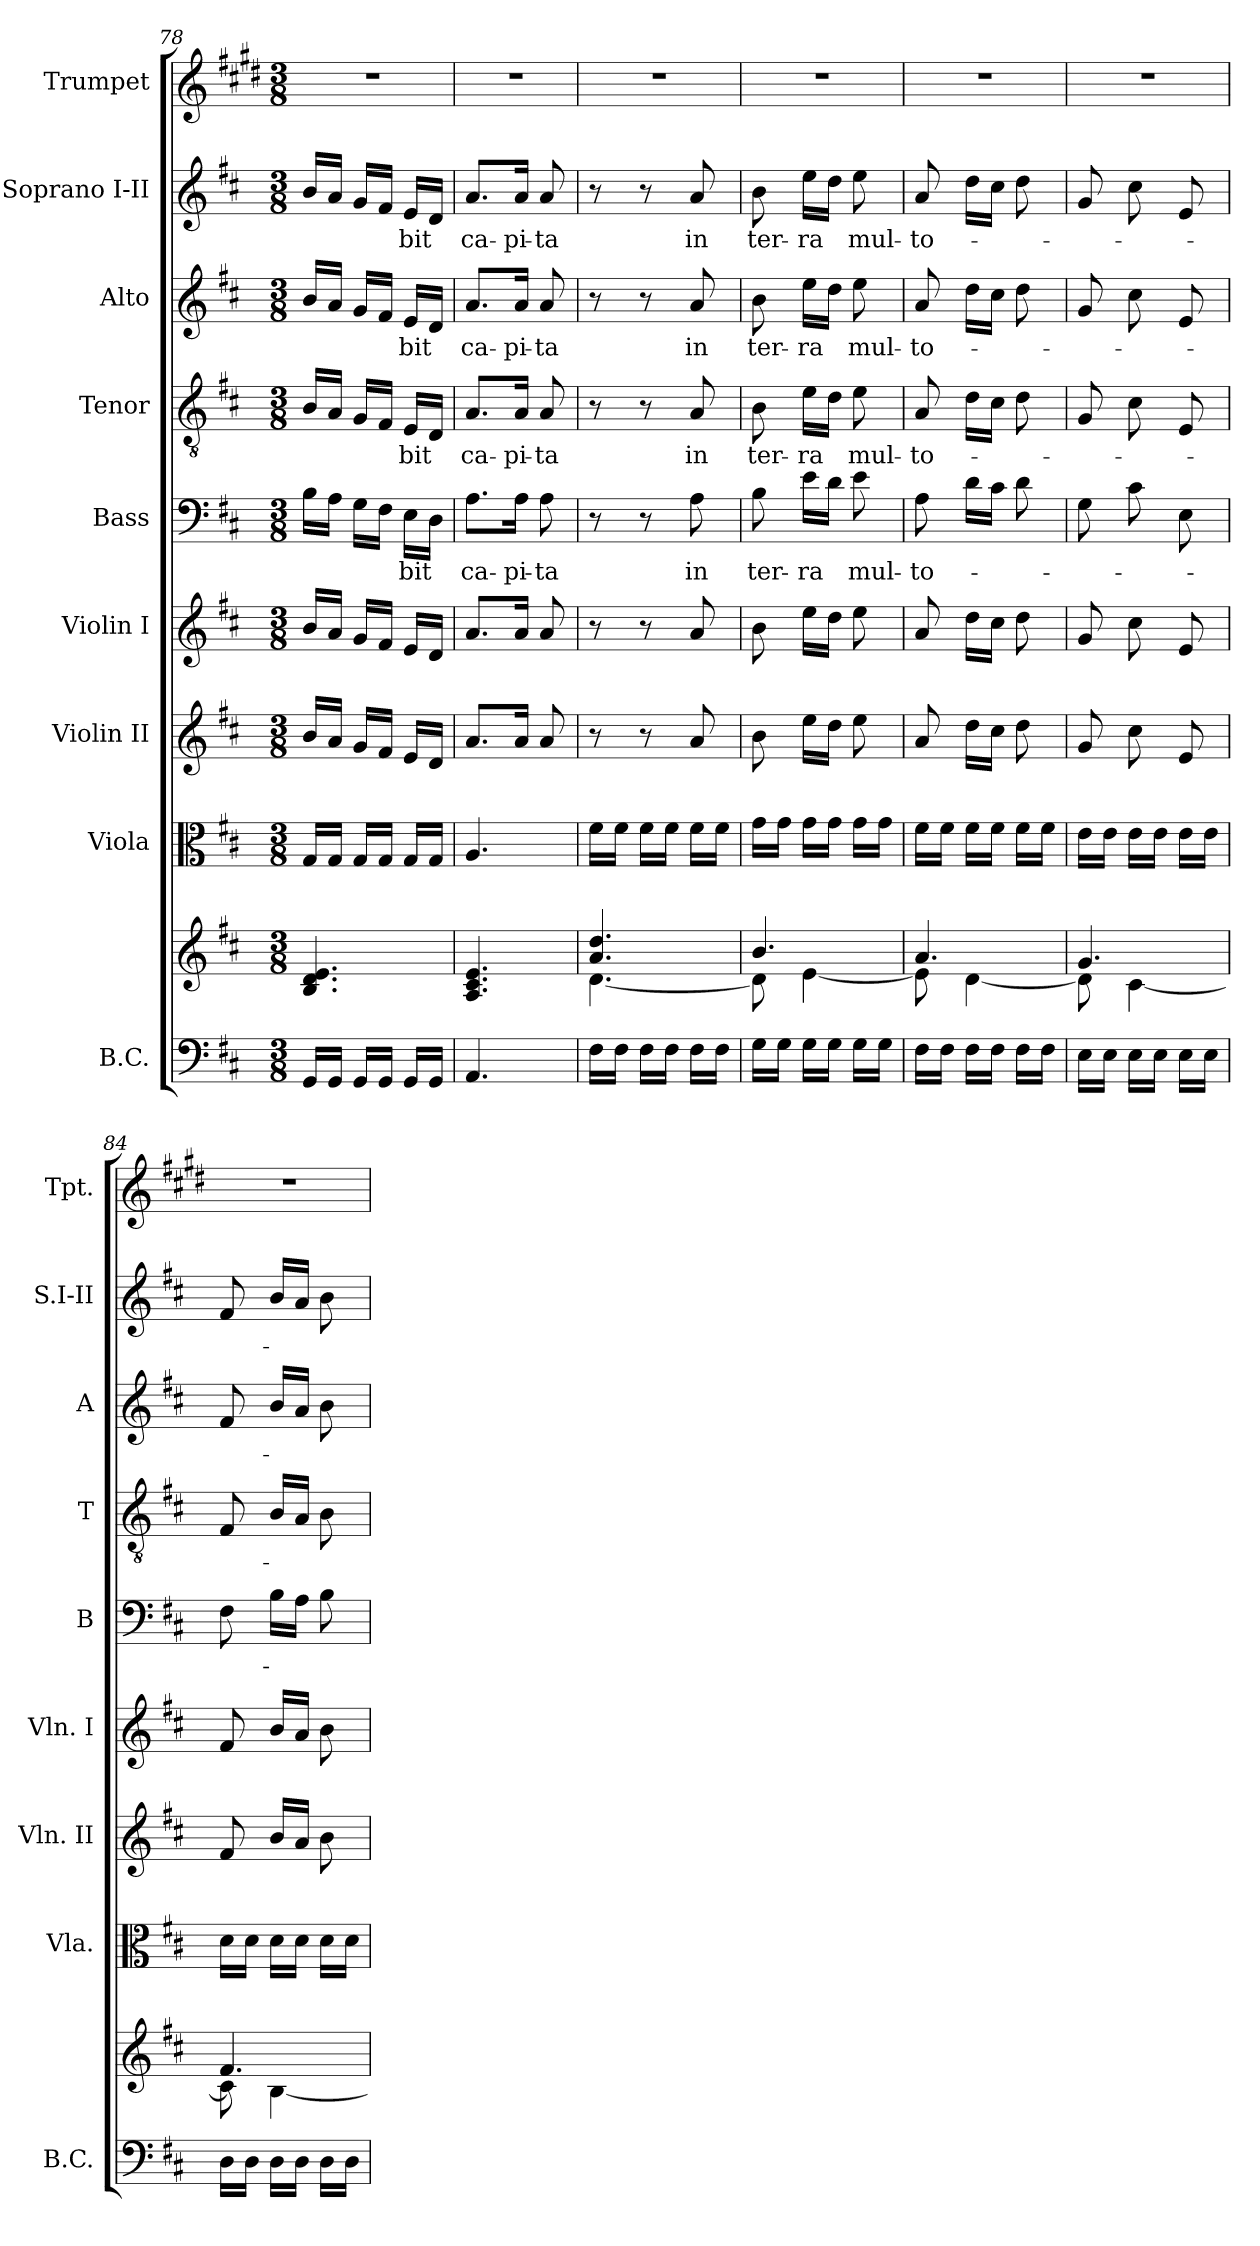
**kern	**kern	**kern	**kern	**kern	**kern	**text	**kern	**text	**kern	**text	**kern	**text	**kern
*part9	*part9	*part8	*part7	*part6	*part5	*part5	*part4	*part4	*part3	*part3	*part2	*part2	*part1
*staff10	*staff9	*staff8	*staff7	*staff6	*staff5	*staff5	*staff4	*staff4	*staff3	*staff3	*staff2	*staff2	*staff1
*I"B.C.	*	*I"Viola	*I"Violin II	*I"Violin I	*I"Bass	*	*I"Tenor	*	*I"Alto	*	*I"Soprano I-II	*	*I"Trumpet
*I'B.C.	*	*I'Vla.	*I'Vln. II	*I'Vln. I	*I'B	*	*I'T	*	*I'A	*	*I'S.I-II	*	*I'Tpt.
*clefF4	*clefG2	*clefC3	*clefG2	*clefG2	*clefF4	*	*clefGv2	*	*clefG2	*	*clefG2	*	*clefG2
*	*	*	*	*	*	*	*	*	*	*	*	*	*ITrd1c2
*k[f#c#]	*k[f#c#]	*k[f#c#]	*k[f#c#]	*k[f#c#]	*k[f#c#]	*	*k[f#c#]	*	*k[f#c#]	*	*k[f#c#]	*	*k[f#c#]
*D:	*D:	*D:	*D:	*D:	*D:	*	*D:	*	*D:	*	*D:	*	*D:
*M3/8	*M3/8	*M3/8	*M3/8	*M3/8	*M3/8	*	*M3/8	*	*M3/8	*	*M3/8	*	*M3/8
=78	=78	=78	=78	=78	=78	=78	=78	=78	=78	=78	=78	=78	=78
16GG/LL	4.B/ 4.d/ 4.e/	16G/LL	16b/LL	16b/LL	16B\LL	.	16B/LL	.	16b/LL	.	16b/LL	.	4.r
16GG/JJ	.	16G/JJ	16a/JJ	16a/JJ	16A\JJ	.	16A/JJ	.	16a/JJ	.	16a/JJ	.	.
16GG/LL	.	16G/LL	16g/LL	16g/LL	16G\LL	.	16G/LL	.	16g/LL	.	16g/LL	.	.
16GG/JJ	.	16G/JJ	16f#/JJ	16f#/JJ	16F#\JJ	.	16F#/JJ	.	16f#/JJ	.	16f#/JJ	.	.
!	!	!	!	!	!	!LO:LY:b	!	!LO:LY:b	!	!LO:LY:b	!	!LO:LY:b	!
16GG/LL	.	16G/LL	16e/LL	16e/LL	16E\LL	-bit	16E/LL	-bit	16e/LL	-bit	16e/LL	-bit	.
16GG/JJ	.	16G/JJ	16d/JJ	16d/JJ	16D\JJ	.	16D/JJ	.	16d/JJ	.	16d/JJ	.	.
=79	=79	=79	=79	=79	=79	=79	=79	=79	=79	=79	=79	=79	=79
!	!	!	!	!	!	!LO:LY:b	!	!LO:LY:b	!	!LO:LY:b	!	!LO:LY:b	!
4.AA/	4.A/ 4.c#/ 4.e/	4.A/	8.a/L	8.a/L	8.A\L	ca-	8.A/L	ca-	8.a/L	ca-	8.a/L	ca-	4.r
!	!	!	!	!	!	!LO:LY:b	!	!LO:LY:b	!	!LO:LY:b	!	!LO:LY:b	!
.	.	.	16a/Jk	16a/Jk	16A\Jk	-pi-	16A/Jk	-pi-	16a/Jk	-pi-	16a/Jk	-pi-	.
!	!	!	!	!	!	!LO:LY:b	!	!LO:LY:b	!	!LO:LY:b	!	!LO:LY:b	!
.	.	.	8a/	8a/	8A\	-ta	8A/	-ta	8a/	-ta	8a/	-ta	.
=80	=80	=80	=80	=80	=80	=80	=80	=80	=80	=80	=80	=80	=80
*	*^	*	*	*	*	*	*	*	*	*	*	*	*
16F#\LL	4.a/ 4.dd/	[<4.d\	16f#\LL	8r	8r	8r	.	8r	.	8r	.	8r	.	4.r
16F#\JJ	.	.	16f#\JJ	.	.	.	.	.	.	.	.	.	.	.
16F#\LL	.	.	16f#\LL	8r	8r	8r	.	8r	.	8r	.	8r	.	.
16F#\JJ	.	.	16f#\JJ	.	.	.	.	.	.	.	.	.	.	.
!	!	!	!	!	!	!	!LO:LY:b	!	!LO:LY:b	!	!LO:LY:b	!	!LO:LY:b	!
16F#\LL	.	.	16f#\LL	8a/	8a/	8A\	in	8A/	in	8a/	in	8a/	in	.
16F#\JJ	.	.	16f#\JJ	.	.	.	.	.	.	.	.	.	.	.
=81	=81	=81	=81	=81	=81	=81	=81	=81	=81	=81	=81	=81	=81	=81
!	!	!	!	!	!	!	!LO:LY:b	!	!LO:LY:b	!	!LO:LY:b	!	!LO:LY:b	!
16G\LL	4.b/	8d\]	16g\LL	8b\	8b\	8B\	ter-	8B\	ter-	8b\	ter-	8b\	ter-	4.r
16G\JJ	.	.	16g\JJ	.	.	.	.	.	.	.	.	.	.	.
!	!	!	!	!	!	!	!LO:LY:b	!	!LO:LY:b	!	!LO:LY:b	!	!LO:LY:b	!
16G\LL	.	[<4e\	16g\LL	16ee\LL	16ee\LL	16e\LL	-ra	16e\LL	-ra	16ee\LL	-ra	16ee\LL	-ra	.
16G\JJ	.	.	16g\JJ	16dd\JJ	16dd\JJ	16d\JJ	.	16d\JJ	.	16dd\JJ	.	16dd\JJ	.	.
!	!	!	!	!	!	!	!LO:LY:b	!	!LO:LY:b	!	!LO:LY:b	!	!LO:LY:b	!
16G\LL	.	.	16g\LL	8ee\	8ee\	8e\	mul-	8e\	mul-	8ee\	mul-	8ee\	mul-	.
16G\JJ	.	.	16g\JJ	.	.	.	.	.	.	.	.	.	.	.
=82	=82	=82	=82	=82	=82	=82	=82	=82	=82	=82	=82	=82	=82	=82
!	!	!	!	!	!	!	!LO:LY:b	!	!LO:LY:b	!	!LO:LY:b	!	!LO:LY:b	!
16F#\LL	4.a/	8e\]	16f#\LL	8a/	8a/	8A\	-to-	8A/	-to-	8a/	-to-	8a/	-to-	4.r
16F#\JJ	.	.	16f#\JJ	.	.	.	.	.	.	.	.	.	.	.
16F#\LL	.	[<4d\	16f#\LL	16dd\LL	16dd\LL	16d\LL	.	16d\LL	.	16dd\LL	.	16dd\LL	.	.
16F#\JJ	.	.	16f#\JJ	16cc#\JJ	16cc#\JJ	16c#\JJ	.	16c#\JJ	.	16cc#\JJ	.	16cc#\JJ	.	.
16F#\LL	.	.	16f#\LL	8dd\	8dd\	8d\	.	8d\	.	8dd\	.	8dd\	.	.
16F#\JJ	.	.	16f#\JJ	.	.	.	.	.	.	.	.	.	.	.
=83	=83	=83	=83	=83	=83	=83	=83	=83	=83	=83	=83	=83	=83	=83
16E\LL	4.g/	8d\]	16e\LL	8g/	8g/	8G\	.	8G/	.	8g/	.	8g/	.	4.r
16E\JJ	.	.	16e\JJ	.	.	.	.	.	.	.	.	.	.	.
16E\LL	.	[<4c#\	16e\LL	8cc#\	8cc#\	8c#\	.	8c#\	.	8cc#\	.	8cc#\	.	.
16E\JJ	.	.	16e\JJ	.	.	.	.	.	.	.	.	.	.	.
16E\LL	.	.	16e\LL	8e/	8e/	8E\	.	8E/	.	8e/	.	8e/	.	.
16E\JJ	.	.	16e\JJ	.	.	.	.	.	.	.	.	.	.	.
!!LO:PB:g=z
=84	=84	=84	=84	=84	=84	=84	=84	=84	=84	=84	=84	=84	=84	=84
16D\LL	4.f#/	8c#\]	16d\LL	8f#/	8f#/	8F#\	.	8F#/	.	8f#/	.	8f#/	.	4.r
16D\JJ	.	.	16d\JJ	.	.	.	.	.	.	.	.	.	.	.
16D\LL	.	[<4B\	16d\LL	16b/LL	16b/LL	16B\LL	.	16B/LL	.	16b/LL	.	16b/LL	.	.
16D\JJ	.	.	16d\JJ	16a/JJ	16a/JJ	16A\JJ	.	16A/JJ	.	16a/JJ	.	16a/JJ	.	.
16D\LL	.	.	16d\LL	8b\	8b\	8B\	.	8B\	.	8b\	.	8b\	.	.
16D\JJ	.	.	16d\JJ	.	.	.	.	.	.	.	.	.	.	.
*	*v	*v	*	*	*	*	*	*	*	*	*	*	*	*
=	=	=	=	=	=	=	=	=	=	=	=	=	=
*-	*-	*-	*-	*-	*-	*-	*-	*-	*-	*-	*-	*-	*-
